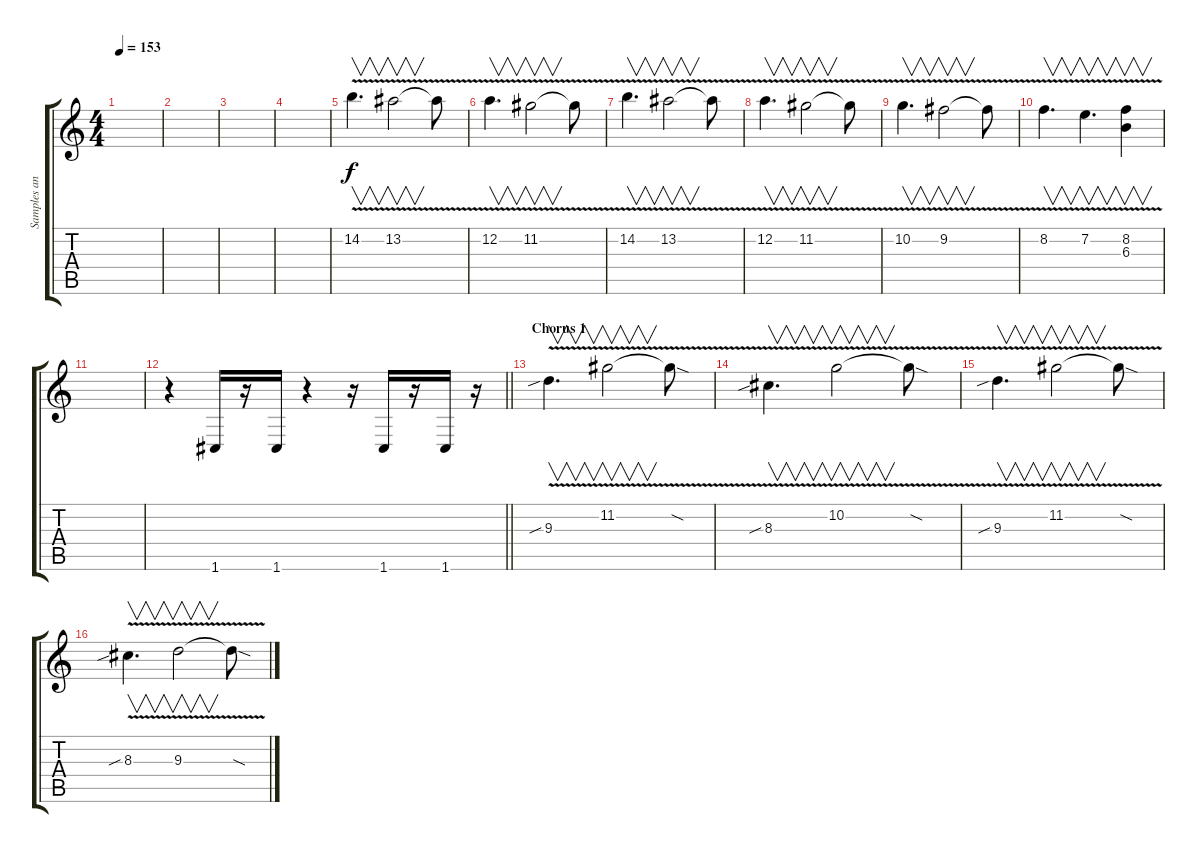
\track ("Samples and Effects" "Samples an") {instrument distortionguitar}
\staff {score tabs}
\tuning (D4 A3 F3 C3 G2 C2) {hide}
\ts (4 4)
\tempo 153
\clef g2
\ks c
|
|
|
|
14.2{v}.4{v d} 13.2{v}.2{v} 13.2{t}.8 |
12.2{v}.4{v d} 11.2{v}.2{v} 11.2{t}.8 |
14.2{v}.4{v d} 13.2{v}.2{v} 13.2{t}.8 |
12.2{v}.4{v d} 11.2{v}.2{v} 11.2{t}.8 |
10.2{v}.4{v d} 9.2{v}.2{v} 9.2{t}.8 |
8.2{v}.4{v d} 7.2{v}.4{v d} (8.2{v} 6.3{v}).4{v} |
|
\barLineRight lightlight
r.4 1.6.16 r.16 1.6.16 r.4 r.16 1.6.16 r.16 1.6.16 r.16 |
\section ("" "Chorus 1")
9.3{v sib}.4{v d} 11.2{v}.2{v} 11.2{sod t}.8 |
8.3{v sib}.4{v d} 10.2{v}.2{v} 10.2{sod t}.8 |
9.3{v sib}.4{v d} 11.2{v}.2{v} 11.2{sod t}.8 |
8.3{v sib}.4{v d} 9.3{v}.2{v} 9.3{sod t}.8
